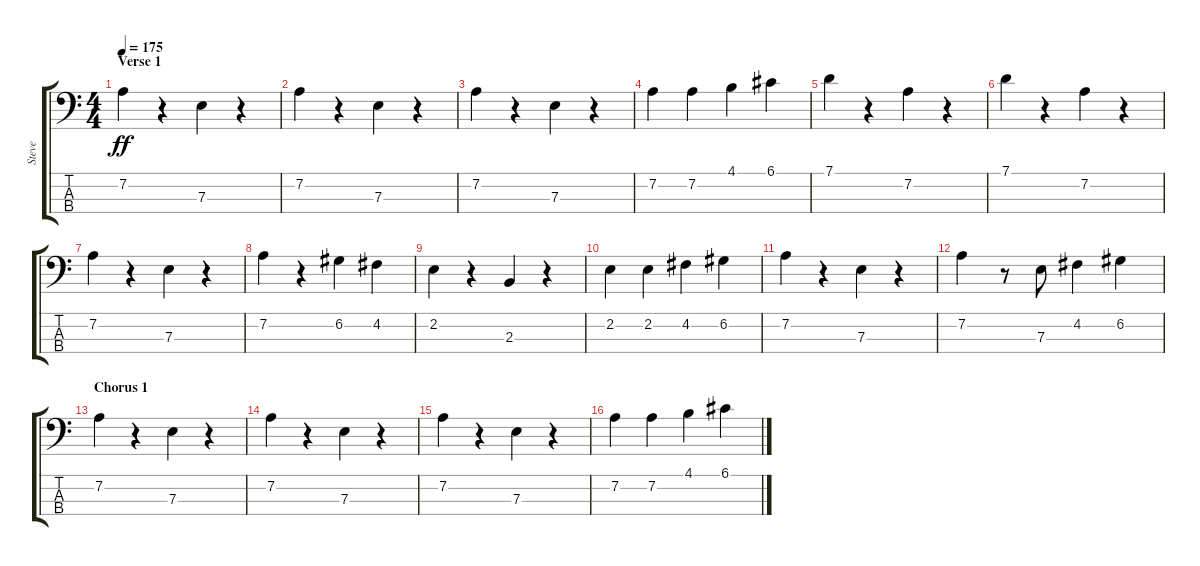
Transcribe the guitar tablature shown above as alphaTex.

\track ("Steve" "Steve") {instrument acousticbass}
\staff {score tabs}
\tuning (G2 D2 A1 E1) {hide}
\ts (4 4)
\section ("" "Verse 1")
\tempo 175
\clef f4
\ks c
7.2.4{dy ff} r.4 7.3.4 r.4 |
7.2.4 r.4 7.3.4 r.4 |
7.2.4 r.4 7.3.4 r.4 |
7.2.4 7.2.4 4.1.4 6.1.4 |
7.1.4 r.4 7.2.4 r.4 |
7.1.4 r.4 7.2.4 r.4 |
7.2.4 r.4 7.3.4 r.4 |
7.2.4 r.4 6.2.4 4.2.4 |
2.2.4 r.4 2.3.4 r.4 |
2.2.4 2.2.4 4.2.4 6.2.4 |
7.2.4 r.4 7.3.4 r.4 |
7.2.4 r.8 7.3.8 4.2.4 6.2.4 |
\section ("" "Chorus 1")
7.2.4 r.4 7.3.4 r.4 |
7.2.4 r.4 7.3.4 r.4 |
7.2.4 r.4 7.3.4 r.4 |
7.2.4 7.2.4 4.1.4 6.1.4
